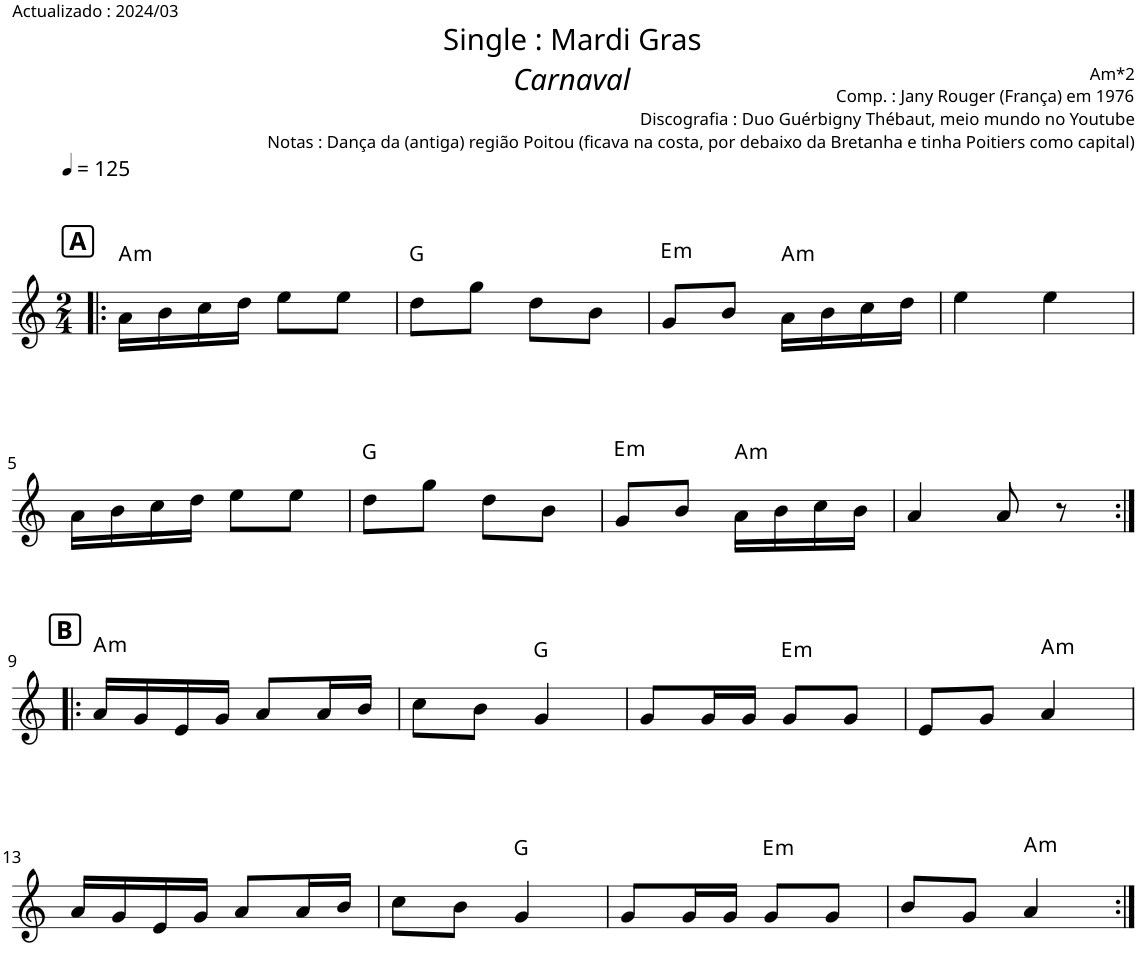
**kern	**harte
*part1	*part1
*staff1	*
*I"Piano	*
*I'Pno.	*
*clefG2	*
*k[]	*
*M2/4	*
*MM125	*
!!LO:REH:place=s1:a:B:cj:fs=12:t=A
=1!|:	=1!|:
!	!LO:H:kt=m
16a\LL	A:min
16b\	.
16cc\	.
16dd\JJ	.
8ee\L	.
8ee\J	.
=2	=2
8dd\L	G:maj
8gg\J	.
8dd\L	.
8b\J	.
=3	=3
!	!LO:H:kt=m
8g/L	E:min
8b/J	.
!	!LO:H:kt=m
16a\LL	A:min
16b\	.
16cc\	.
16dd\JJ	.
=4	=4
4ee\	.
4ee\	.
!!LO:LB:g=z
=5	=5
16a\LL	.
16b\	.
16cc\	.
16dd\JJ	.
8ee\L	.
8ee\J	.
=6	=6
8dd\L	G:maj
8gg\J	.
8dd\L	.
8b\J	.
=7	=7
!	!LO:H:kt=m
8g/L	E:min
8b/J	.
!	!LO:H:kt=m
16a\LL	A:min
16b\	.
16cc\	.
16b\JJ	.
=8	=8
4a/	.
8a/	.
8r	.
!!LO:LB:g=z
!!LO:REH:place=s1:a:B:cj:fs=12:t=B
=9:|!|:	=9:|!|:
!	!LO:H:kt=m
16a/LL	A:min
16g/	.
16e/	.
16g/JJ	.
8a/L	.
16a/L	.
16b/JJ	.
=10	=10
8cc\L	.
8b\J	.
4g/	G:maj
=11	=11
8g/L	.
16g/L	.
16g/JJ	.
!	!LO:H:kt=m
8g/L	E:min
8g/J	.
=12	=12
8e/L	.
8g/J	.
!	!LO:H:kt=m
4a/	A:min
!!LO:LB:g=z
=13	=13
16a/LL	.
16g/	.
16e/	.
16g/JJ	.
8a/L	.
16a/L	.
16b/JJ	.
=14	=14
8cc\L	.
8b\J	.
4g/	G:maj
=15	=15
8g/L	.
16g/L	.
16g/JJ	.
!	!LO:H:kt=m
8g/L	E:min
8g/J	.
=16	=16
8b/L	.
8g/J	.
!	!LO:H:kt=m
4a/	A:min
=:|!	=:|!
*-	*-
